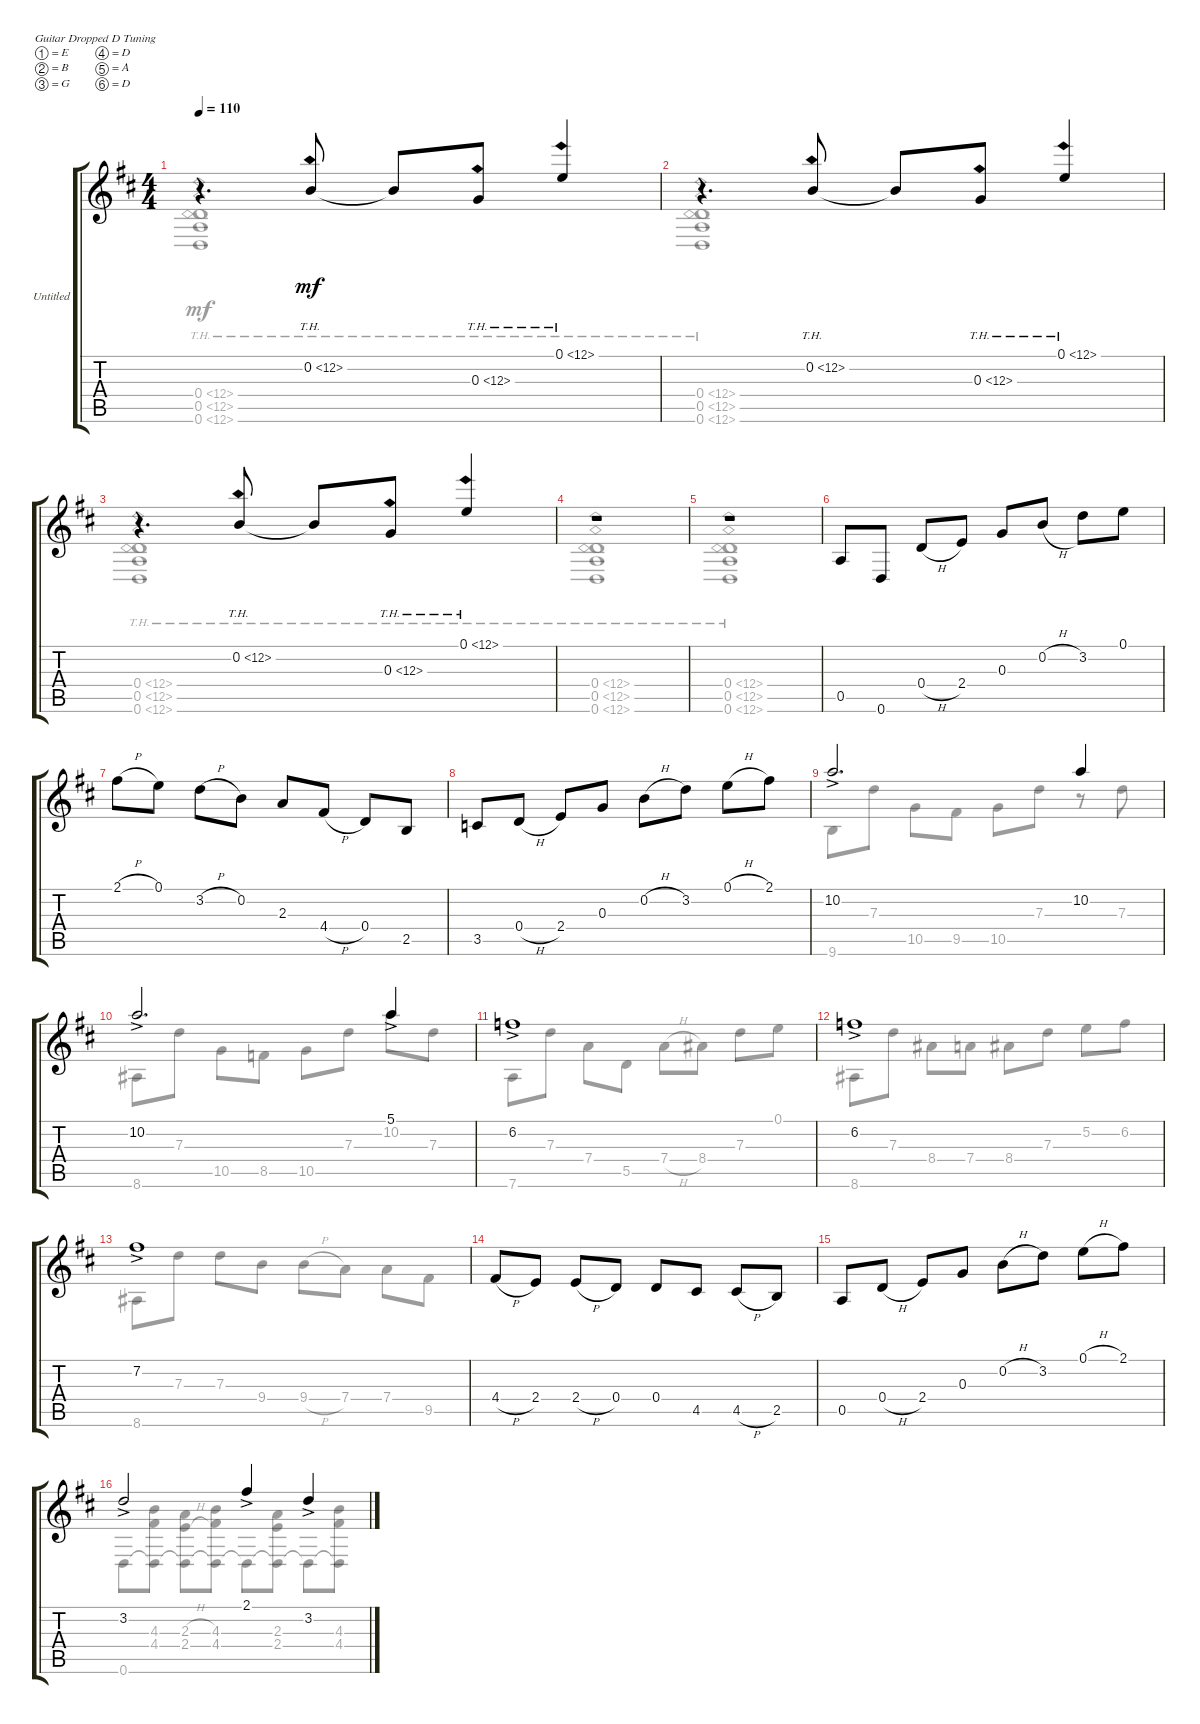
\bracketExtendMode groupsimilarinstruments
\firstSystemTrackNameOrientation horizontal
\otherSystemsTrackNameOrientation horizontal
\track ("Untitled" "Untitled") {instrument acousticguitarnylon}
\staff {score tabs}
\tuning (E4 B3 G3 D3 A2 D2)
\voice
\ts (4 4)
\tempo 110
\clef g2
\ks d
r.4{d dy mf} 0.2{th 12}.8 0.2{t}.8 0.3{th 12}.8 0.1{th 12}.4 |
r.4{d} 0.2{th 12}.8 0.2{t}.8 0.3{th 12}.8 0.1{th 12}.4 |
r.4{d} 0.2{th 12}.8 0.2{t}.8 0.3{th 12}.8 0.1{th 12}.4 |
r.1 |
r.1 |
0.5.8 0.6.8 0.4{h}.8 2.4.8 0.3.8 0.2{h}.8 3.2.8 0.1.8 |
2.1{h}.8 0.1.8 3.2{h}.8 0.2.8 2.3.8 4.4{h}.8 0.4.8 2.5.8 |
3.5.8 0.4{h}.8 2.4.8 0.3.8 0.2{h}.8 3.2.8 0.1{h}.8 2.1.8 |
10.2{ac}.2{d} 10.2.4 |
10.2{ac}.2{d} 5.1{ac}.4 |
6.2{ac}.1 |
6.2{ac}.1 |
7.2{ac}.1 |
4.4{h}.8 2.4.8 2.4{h}.8 0.4.8 0.4.8 4.5.8 4.5{h}.8 2.5.8 |
0.5.8 0.4{h}.8 2.4.8 0.3.8 0.2{h}.8 3.2.8 0.1{h}.8 2.1.8 |
3.2{ac}.2 2.1{ac}.4 3.2{ac}.4
\voice
\clef g2
\ottava regular
\simile none
\ks d
(0.4{th 12} 0.5{th 12} 0.6{th 12}).1{dy mf} |
(0.4{th 12} 0.5{th 12} 0.6{th 12}).1 |
(0.4{th 12} 0.5{th 12} 0.6{th 12}).1 |
(0.4{th 12} 0.5{th 12} 0.6{th 12}).1 |
(0.4{th 12} 0.5{th 12} 0.6{th 12}).1 |
|
|
|
9.6.8 7.3.8 10.5.8 9.5.8 10.5.8 7.3.8 r.8 7.3.8 |
8.6.8 7.3.8 10.5.8 8.5.8 10.5.8 7.3.8 10.2.8 7.3.8 |
7.6.8 7.3.8 7.4.8 5.5.8 7.4{h}.8 8.4.8 7.3.8 0.1.8 |
8.6.8 7.3.8 8.4.8 7.4.8 8.4.8 7.3.8 5.2.8 6.2.8 |
8.6.8 7.3.8 7.3.8 9.4.8 9.4{h}.8 7.4.8 7.4.8 9.5.8 |
|
|
0.6.8 (4.3 4.4 0.6{t}).8 (2.3{h} 2.4{h} 0.6{t}).8 (4.3 4.4 0.6{t}).8 0.6{t}.8 (2.3 2.4 0.6{t}).8 0.6{t}.8 (4.3 4.4 0.6{t}).8
